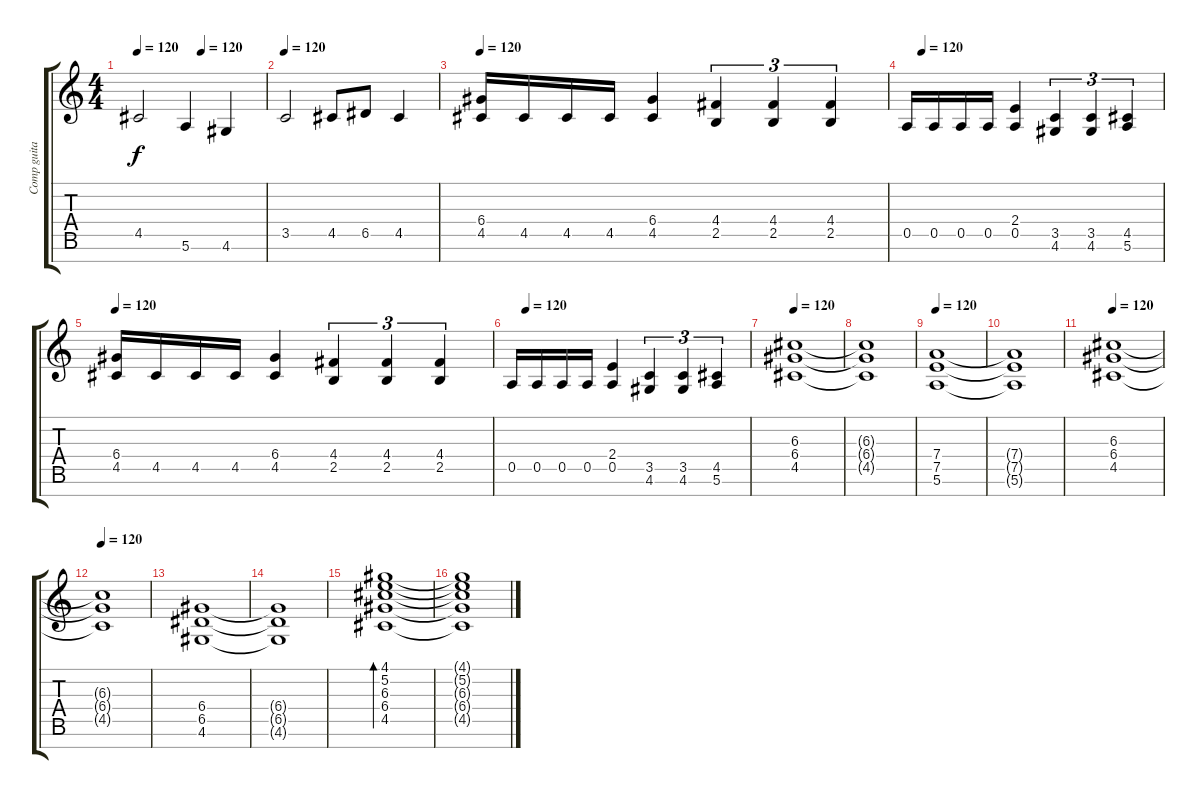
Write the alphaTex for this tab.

\track ("Comp guitar" "Comp guita") {instrument distortionguitar}
\staff {score tabs}
\tuning (E4 B3 G3 D3 A2 E2 B1) {hide}
\ts (4 4)
\tempo 120
\tempo (120 0.5)
\clef g2
\ks c
4.5.2{dy f} 5.6.4 4.6.4 |
\tempo 120
3.5.2 4.5.8 6.5.8 4.5.4 |
\tempo 120
(6.4 4.5).16 4.5.16 4.5.16 4.5.16 (6.4 4.5).4 (4.4 2.5).4{tu (3 2)} (4.4 2.5).4{tu (3 2)} (4.4 2.5).4{tu (3 2)} |
\tempo (120 0.0625)
0.5.16 0.5.16 0.5.16 0.5.16 (2.4 0.5).4 (3.5 4.6).4{tu (3 2)} (3.5 4.6).4{tu (3 2)} (4.5 5.6).4{tu (3 2)} |
\tempo 120
(6.4 4.5).16 4.5.16 4.5.16 4.5.16 (6.4 4.5).4 (4.4 2.5).4{tu (3 2)} (4.4 2.5).4{tu (3 2)} (4.4 2.5).4{tu (3 2)} |
\tempo (120 0.0625)
0.5.16 0.5.16 0.5.16 0.5.16 (2.4 0.5).4 (3.5 4.6).4{tu (3 2)} (3.5 4.6).4{tu (3 2)} (4.5 5.6).4{tu (3 2)} |
\tempo 120
(6.3 6.4 4.5).1 |
(6.3{t} 6.4{t} 4.5{t}).1 |
\tempo 120
(7.4 7.5 5.6).1 |
(7.4{t} 7.5{t} 5.6{t}).1 |
\tempo 120
(6.3 6.4 4.5).1 |
\tempo 120
(6.3{t} 6.4{t} 4.5{t}).1 |
(6.4 6.5 4.6).1 |
(6.4{t} 6.5{t} 4.6{t}).1 |
(4.1 5.2 6.3 6.4 4.5).1{bd 120} |
(4.1{t} 5.2{t} 6.3{t} 6.4{t} 4.5{t}).1
